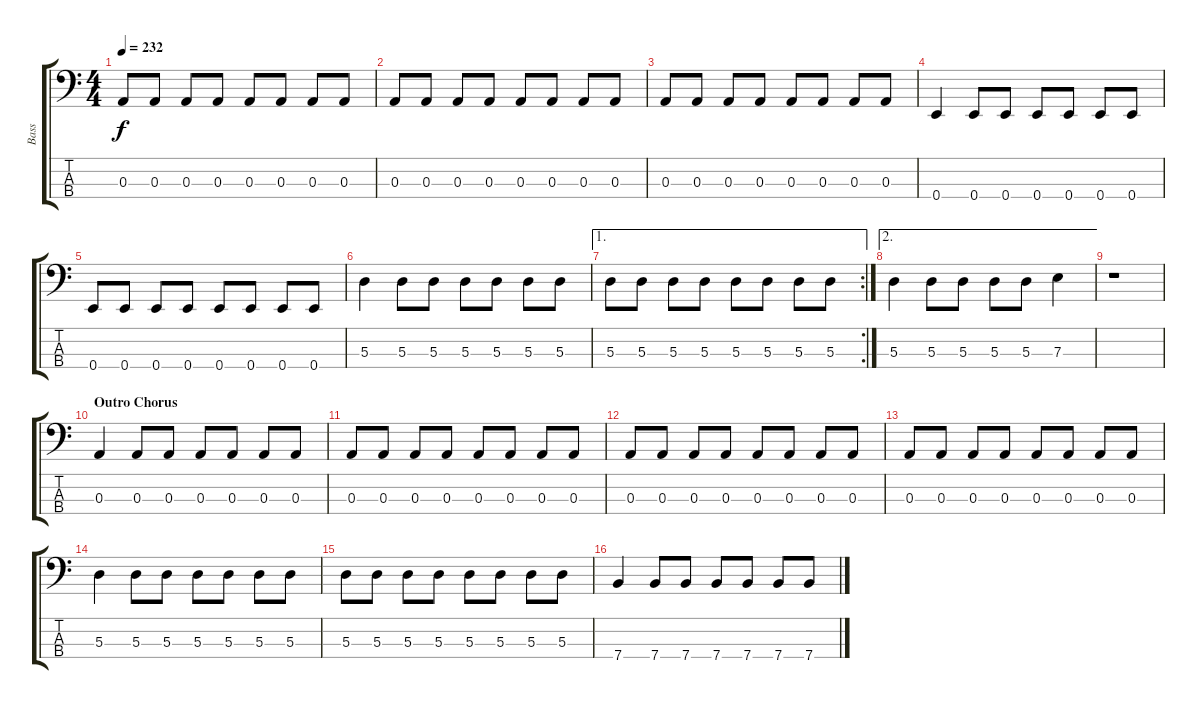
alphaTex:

\track ("Bass" "Bass") {instrument slapbass2}
\staff {score tabs}
\tuning (G2 D2 A1 E1) {hide}
\ts (4 4)
\tempo 232
\clef f4
\ks c
0.3.8{dy f} 0.3.8 0.3.8 0.3.8 0.3.8 0.3.8 0.3.8 0.3.8 |
0.3.8 0.3.8 0.3.8 0.3.8 0.3.8 0.3.8 0.3.8 0.3.8 |
0.3.8 0.3.8 0.3.8 0.3.8 0.3.8 0.3.8 0.3.8 0.3.8 |
0.4.4 0.4.8 0.4.8 0.4.8 0.4.8 0.4.8 0.4.8 |
0.4.8 0.4.8 0.4.8 0.4.8 0.4.8 0.4.8 0.4.8 0.4.8 |
5.3.4 5.3.8 5.3.8 5.3.8 5.3.8 5.3.8 5.3.8 |
\ae 1
\rc 2
5.3.8 5.3.8 5.3.8 5.3.8 5.3.8 5.3.8 5.3.8 5.3.8 |
\ae 2
5.3.4 5.3.8 5.3.8 5.3.8 5.3.8 7.3.4 |
r.1 |
\section ("" "Outro Chorus")
0.3.4 0.3.8 0.3.8 0.3.8 0.3.8 0.3.8 0.3.8 |
0.3.8 0.3.8 0.3.8 0.3.8 0.3.8 0.3.8 0.3.8 0.3.8 |
0.3.8 0.3.8 0.3.8 0.3.8 0.3.8 0.3.8 0.3.8 0.3.8 |
0.3.8 0.3.8 0.3.8 0.3.8 0.3.8 0.3.8 0.3.8 0.3.8 |
5.3.4 5.3.8 5.3.8 5.3.8 5.3.8 5.3.8 5.3.8 |
5.3.8 5.3.8 5.3.8 5.3.8 5.3.8 5.3.8 5.3.8 5.3.8 |
7.4.4 7.4.8 7.4.8 7.4.8 7.4.8 7.4.8 7.4.8
